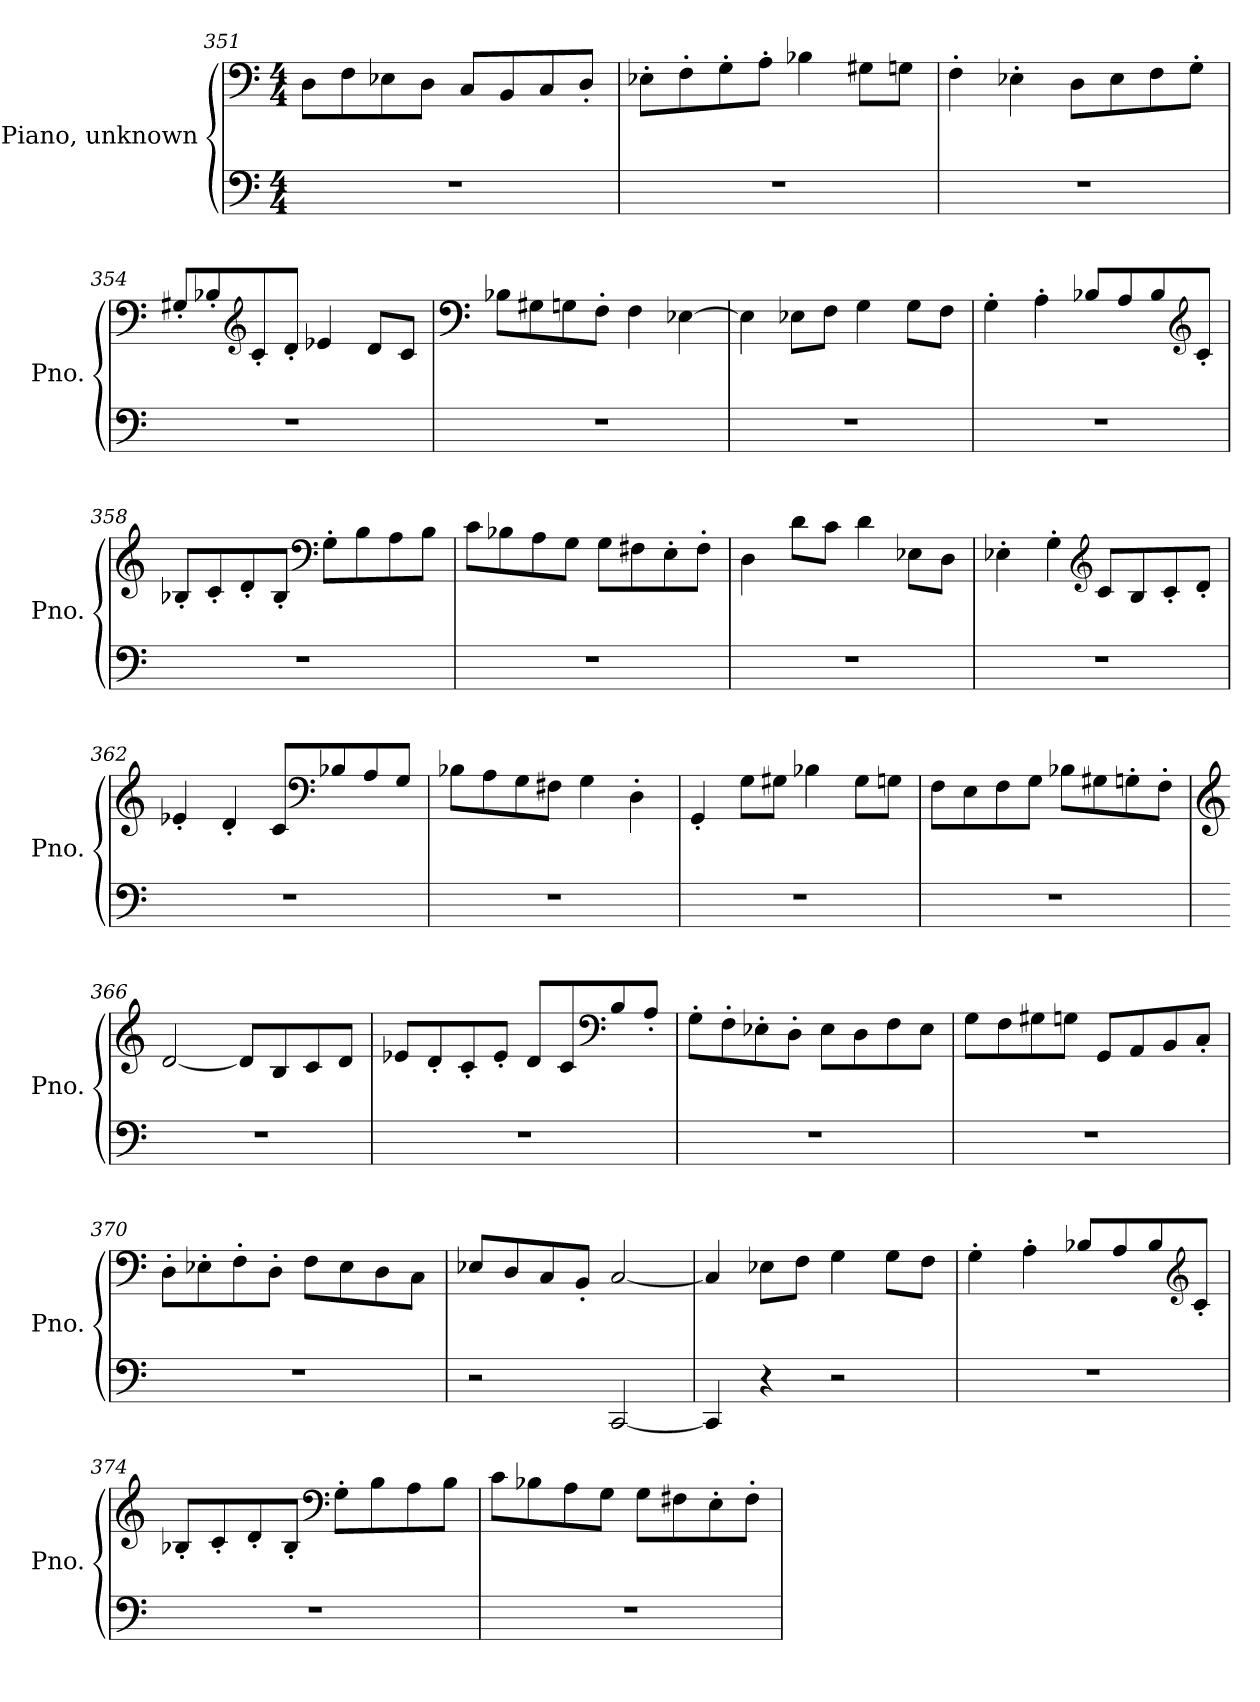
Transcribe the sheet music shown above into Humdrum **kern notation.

**kern	**kern
*part1	*part1
*staff2	*staff1
*I"Piano, unknown	*
*I'Pno.	*
*clefF4	*clefF4
*k[]	*k[]
*M4/4	*M4/4
=351	=351
1r	8D\L
.	8F\
.	8E-X\
.	8D\J
.	8C/L
.	8BB/
.	8C/
.	8D'/J
!!LO:LB:g=z
=352	=352
1r	8E-X'\L
.	8F'\
.	8G'\
.	8A'\J
.	4B-X\
.	8G#X\L
.	8Gn\J
=353	=353
1r	4F'\
.	4E-X'\
.	8D\L
.	8E-\
.	8F\
.	8G'\J
=354	=354
1r	8G#X'/L
.	8B-X'/
*	*clefG2
.	8c'/
.	8d'/J
.	4e-X/
.	8d/L
.	8c/J
=355	=355
*	*clefF4
1r	8B-X\L
.	8G#X\
.	8Gn\
.	8F'\J
.	4F\
.	[4E-X\
!!LO:LB:g=z
=356	=356
1r	4E-\]
.	8E-X\L
.	8F\J
.	4G\
.	8G\L
.	8F\J
=357	=357
1r	4G'\
.	4A'\
.	8B-X/L
.	8A/
.	8B-/
*	*clefG2
.	8c'/J
=358	=358
1r	8B-X'/L
.	8c'/
.	8d'/
.	8B-'/J
*	*clefF4
.	8G'\L
.	8B-\
.	8A\
.	8B-\J
=359	=359
1r	8c\L
.	8B-X\
.	8A\
.	8G\J
.	8G\L
.	8F#X\
.	8E'\
.	8F#'\J
=360	=360
1r	4D\
.	8d\L
.	8c\J
.	4d\
.	8E-X\L
.	8D\J
!!LO:LB:g=z
=361	=361
1r	4E-X'\
.	4G'\
*	*clefG2
.	8c/L
.	8B/
.	8c'/
.	8d'/J
=362	=362
1r	4e-X'/
.	4d'/
.	8c/L
*	*clefF4
.	8B-X/
.	8A/
.	8G/J
=363	=363
1r	8B-X\L
.	8A\
.	8G\
.	8F#X\J
.	4G\
.	4D'\
=364	=364
1r	4GG'/
.	8G\L
.	8G#X\J
.	4B-X\
.	8G#\L
.	8Gn\J
=365	=365
1r	8F\L
.	8E\
.	8F\
.	8G\J
.	8B-X\L
.	8G#X\
.	8Gn'\
.	8F'\J
!!LO:PB:g=z
=366	=366
*	*clefG2
1r	[2d/
.	8d/L]
.	8B/
.	8c/
.	8d/J
=367	=367
1r	8e-X/L
.	8d'/
.	8c'/
.	8e-'/J
.	8d/L
.	8c/
*	*clefF4
.	8B/
.	8A'/J
=368	=368
1r	8G'\L
.	8F'\
.	8E-X'\
.	8D'\J
.	8E-\L
.	8D\
.	8F\
.	8E-\J
=369	=369
1r	8G\L
.	8F\
.	8G#X\
.	8Gn\J
.	8GG/L
.	8AA/
.	8BB/
.	8C'/J
=370	=370
1r	8D'\L
.	8E-X'\
.	8F'\
.	8D'\J
.	8F\L
.	8E-\
.	8D\
.	8C\J
!!LO:LB:g=z
=371	=371
2r	8E-X/L
.	8D/
.	8C/
.	8BB'/J
[2CC/	[2C/
=372	=372
4CC/]	4C/]
4r	8E-X\L
.	8F\J
2r	4G\
.	8G\L
.	8F\J
=373	=373
1r	4G'\
.	4A'\
.	8B-X/L
.	8A/
.	8B-/
*	*clefG2
.	8c'/J
=374	=374
1r	8B-X'/L
.	8c'/
.	8d'/
.	8B-'/J
*	*clefF4
.	8G'\L
.	8B-\
.	8A\
.	8B-\J
=375	=375
1r	8c\L
.	8B-X\
.	8A\
.	8G\J
.	8G\L
.	8F#X\
.	8E'\
.	8F#'\J
=	=
*-	*-
